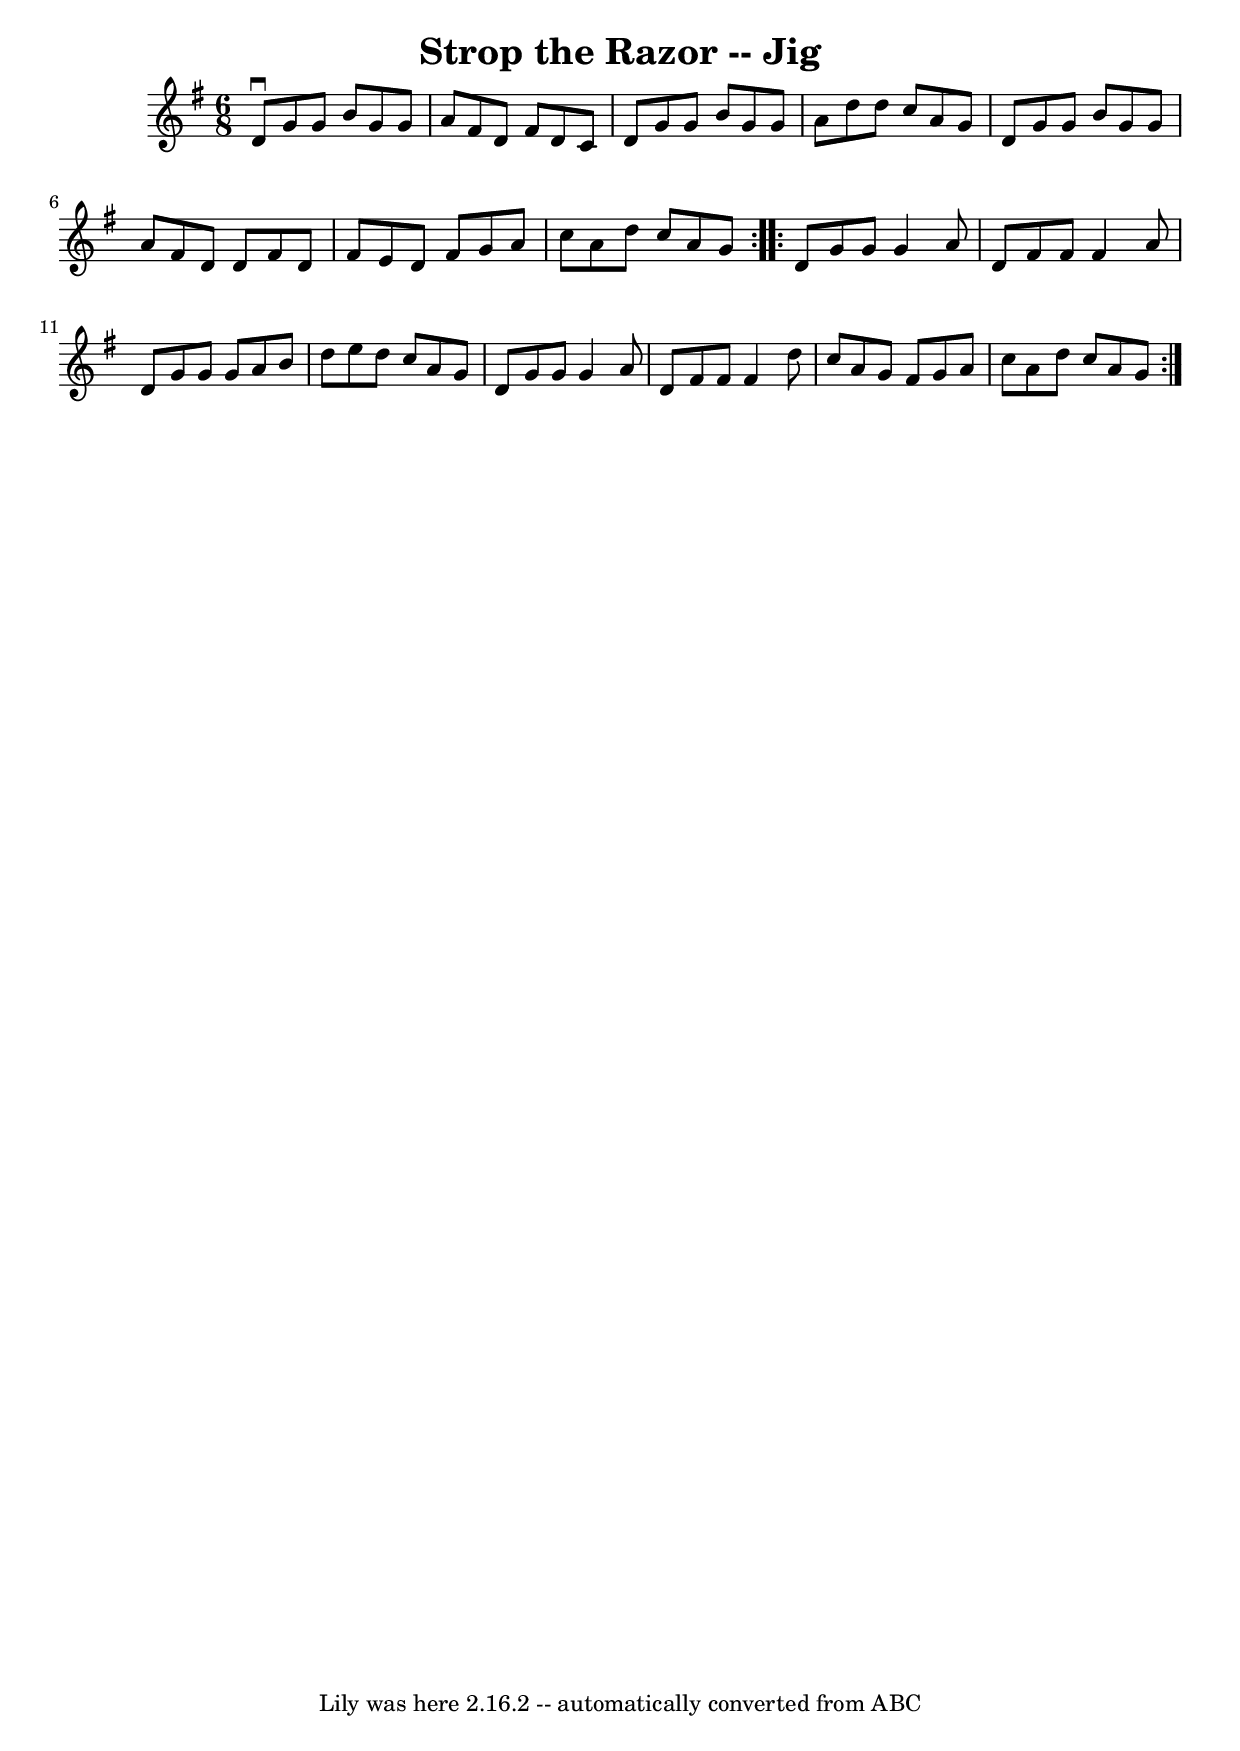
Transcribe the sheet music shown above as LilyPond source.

\version "2.16.2"
\include "Mammoth.ily"
\header {
  %% book = "Ryan's Mammoth Collection"
  crossRefNumber = "1"
  footnotes = "\\\\89 464"
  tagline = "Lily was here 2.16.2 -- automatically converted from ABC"
  title = "Strop the Razor -- Jig"

}
voicedefault =  {



  \repeat volta 2 {

    \time 6/8 
    \key g \major
 d'8^\downbow g'8 g'8 b'8 g'8 g'8    
    |
    a'8 fis'8 d'8 fis'8 d'8 c'8    |
    d'8 g'8  
    g'8 b'8 g'8 g'8    |
    a'8 d''8 d''8 c''8 a'8    
    g'8    |
    d'8 g'8 g'8 b'8 g'8 g'8    |
    a'8    
    fis'8 d'8 d'8 fis'8 d'8    |
    fis'8 e'8 d'8 fis'8  
    g'8 a'8    |
    c''8 a'8 d''8 c''8 a'8 g'8    
  }     

  \repeat volta 2 {
    d'8 g'8 g'8 g'4 a'8    |
    d'8 fis'8  
    fis'8 fis'4 a'8    |
    d'8 g'8 g'8 g'8 a'8 b'8    
    |
    d''8 e''8 d''8 c''8 a'8 g'8    |
    d'8    
    g'8 g'8 g'4 a'8    |
    d'8 fis'8 fis'8 fis'4 d''8   
    |
    c''8 a'8 g'8 fis'8 g'8 a'8    |
    c''8 a'8 
    d''8 c''8 a'8 g'8    
  }   

}

\score{
  <<

    \context Staff="default"
    {
      \voicedefault 
      
    }

  >>
  \layout {
    
  }
  \midi {
  }

}
